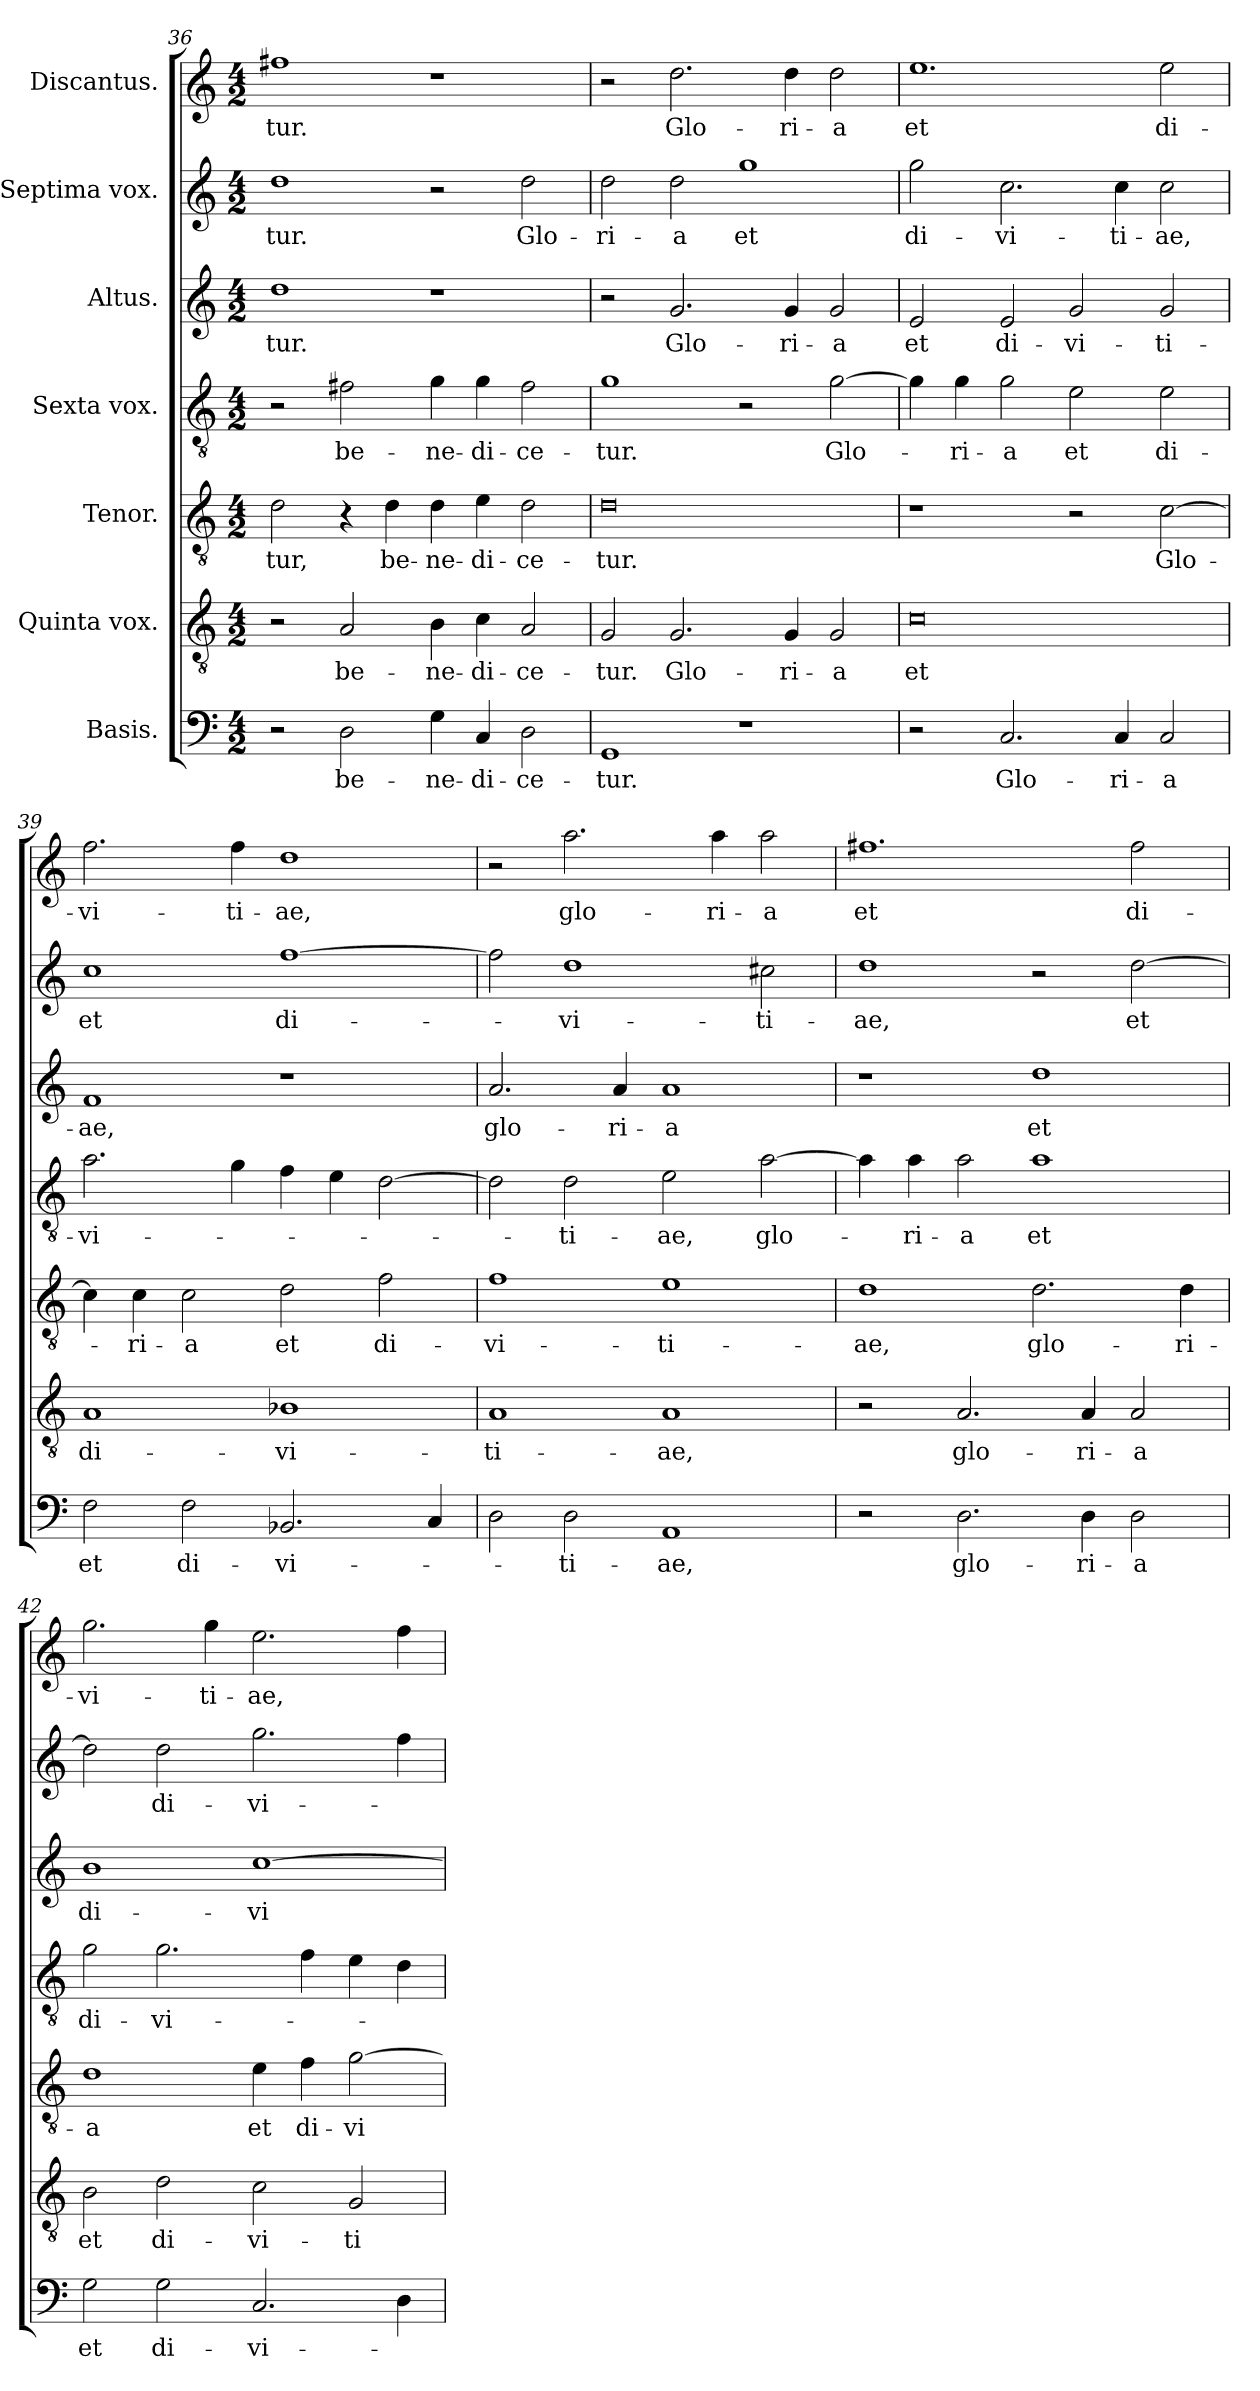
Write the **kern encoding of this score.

**kern	**text	**kern	**text	**kern	**text	**kern	**text	**kern	**text	**kern	**text	**kern	**text
*part7	*part7	*part6	*part6	*part5	*part5	*part4	*part4	*part3	*part3	*part2	*part2	*part1	*part1
*staff7	*staff7	*staff6	*staff6	*staff5	*staff5	*staff4	*staff4	*staff3	*staff3	*staff2	*staff2	*staff1	*staff1
*I"Basis.	*	*I"Quinta vox.	*	*I"Tenor.	*	*I"Sexta vox.	*	*I"Altus.	*	*I"Septima vox.	*	*I"Discantus.	*
!!LO:PB:g=z
*clefF4	*	*clefGv2	*	*clefGv2	*	*clefGv2	*	*clefG2	*	*clefG2	*	*clefG2	*
*k[]	*	*k[]	*	*k[]	*	*k[]	*	*k[]	*	*k[]	*	*k[]	*
*M4/2	*	*M4/2	*	*M4/2	*	*M4/2	*	*M4/2	*	*M4/2	*	*M4/2	*
=36	=36	=36	=36	=36	=36	=36	=36	=36	=36	=36	=36	=36	=36
!	!	!	!	!	!LO:LY:b	!	!	!	!LO:LY:b	!	!LO:LY:b	!	!LO:LY:b
2r	.	2r	.	2d\	-tur,	2r	.	1dd	-tur.	1dd	-tur.	1ff#X	-tur.
!	!LO:LY:b	!	!LO:LY:b	!	!	!	!LO:LY:b	!	!	!	!	!	!
2D\	be-	2A/	be-	4r	.	2f#X\	be-	.	.	.	.	.	.
!	!	!	!	!	!LO:LY:b	!	!	!	!	!	!	!	!
.	.	.	.	4d\	be-	.	.	.	.	.	.	.	.
!	!LO:LY:b	!	!LO:LY:b	!	!LO:LY:b	!	!LO:LY:b	!	!	!	!	!	!
4G\	-ne-	4B\	-ne-	4d\	-ne-	4g\	-ne-	1r	.	2r	.	1r	.
!	!LO:LY:b	!	!LO:LY:b	!	!LO:LY:b	!	!LO:LY:b	!	!	!	!	!	!
4C/	-di-	4c\	-di-	4e\	-di-	4g\	-di-	.	.	.	.	.	.
!	!LO:LY:b	!	!LO:LY:b	!	!LO:LY:b	!	!LO:LY:b	!	!	!	!LO:LY:b	!	!
2D\	-ce-	2A/	-ce-	2d\	-ce-	2f#\	-ce-	.	.	2dd\	Glo-	.	.
=37	=37	=37	=37	=37	=37	=37	=37	=37	=37	=37	=37	=37	=37
!	!LO:LY:b	!	!LO:LY:b	!	!LO:LY:b	!	!LO:LY:b	!	!	!	!LO:LY:b	!	!
1GG	-tur.	2G/	-tur.	0d	-tur.	1g	-tur.	2r	.	2dd\	-ri-	2r	.
!	!	!	!LO:LY:b	!	!	!	!	!	!LO:LY:b	!	!LO:LY:b	!	!LO:LY:b
.	.	2.G/	Glo-	.	.	.	.	2.g/	Glo-	2dd\	-a	2.dd\	Glo-
!	!	!	!	!	!	!	!	!	!	!	!LO:LY:b	!	!
1r	.	.	.	.	.	2r	.	.	.	1gg	et	.	.
!	!	!	!LO:LY:b	!	!	!	!	!	!LO:LY:b	!	!	!	!LO:LY:b
.	.	4G/	-ri-	.	.	.	.	4g/	-ri-	.	.	4dd\	-ri-
!	!	!	!LO:LY:b	!	!	!	!LO:LY:b	!	!LO:LY:b	!	!	!	!LO:LY:b
.	.	2G/	-a	.	.	[2g\	Glo-	2g/	-a	.	.	2dd\	-a
=38	=38	=38	=38	=38	=38	=38	=38	=38	=38	=38	=38	=38	=38
!	!	!	!LO:LY:b	!	!	!	!	!	!LO:LY:b	!	!LO:LY:b	!	!LO:LY:b
2r	.	0c	et	1r	.	4g\]	.	2e/	et	2gg\	di-	1.ee	et
!	!	!	!	!	!	!	!LO:LY:b	!	!	!	!	!	!
.	.	.	.	.	.	4g\	-ri-	.	.	.	.	.	.
!	!LO:LY:b	!	!	!	!	!	!LO:LY:b	!	!LO:LY:b	!	!LO:LY:b	!	!
2.C/	Glo-	.	.	.	.	2g\	-a	2e/	di-	2.cc\	-vi-	.	.
!	!	!	!	!	!	!	!LO:LY:b	!	!LO:LY:b	!	!	!	!
.	.	.	.	2r	.	2e\	et	2g/	-vi-	.	.	.	.
!	!LO:LY:b	!	!	!	!	!	!	!	!	!	!LO:LY:b	!	!
4C/	-ri-	.	.	.	.	.	.	.	.	4cc\	-ti-	.	.
!	!LO:LY:b	!	!	!	!LO:LY:b	!	!LO:LY:b	!	!LO:LY:b	!	!LO:LY:b	!	!LO:LY:b
2C/	-a	.	.	[2c\	Glo-	2e\	di-	2g/	-ti-	2cc\	-ae,	2ee\	di-
=39	=39	=39	=39	=39	=39	=39	=39	=39	=39	=39	=39	=39	=39
!	!LO:LY:b	!	!LO:LY:b	!	!	!	!LO:LY:b	!	!LO:LY:b	!	!LO:LY:b	!	!LO:LY:b
2F\	et	1A	di-	4c\]	.	2.a\	-vi-	1f	-ae,	1cc	et	2.ff\	-vi-
!	!	!	!	!	!LO:LY:b	!	!	!	!	!	!	!	!
.	.	.	.	4c\	-ri-	.	.	.	.	.	.	.	.
!	!LO:LY:b	!	!	!	!LO:LY:b	!	!	!	!	!	!	!	!
2F\	di-	.	.	2c\	-a	.	.	.	.	.	.	.	.
!	!	!	!	!	!	!	!	!	!	!	!	!	!LO:LY:b
.	.	.	.	.	.	4g\	.	.	.	.	.	4ff\	-ti-
!	!LO:LY:b	!	!LO:LY:b	!	!LO:LY:b	!	!	!	!	!	!LO:LY:b	!	!LO:LY:b
2.BB-X/	-vi-	1B-X	-vi-	2d\	et	4f\	.	1r	.	[1ff	di-	1dd	-ae,
.	.	.	.	.	.	4e\	.	.	.	.	.	.	.
!	!	!	!	!	!LO:LY:b	!	!	!	!	!	!	!	!
.	.	.	.	2f\	di-	[2d\	.	.	.	.	.	.	.
4C/	.	.	.	.	.	.	.	.	.	.	.	.	.
=40	=40	=40	=40	=40	=40	=40	=40	=40	=40	=40	=40	=40	=40
!	!	!	!LO:LY:b	!	!LO:LY:b	!	!	!	!LO:LY:b	!	!	!	!
2D\	.	1A	-ti-	1f	-vi-	2d\]	.	2.a/	glo-	2ff\]	.	2r	.
!	!LO:LY:b	!	!	!	!	!	!LO:LY:b	!	!	!	!LO:LY:b	!	!LO:LY:b
2D\	-ti-	.	.	.	.	2d\	-ti-	.	.	1dd	-vi-	2.aa\	glo-
!	!	!	!	!	!	!	!	!	!LO:LY:b	!	!	!	!
.	.	.	.	.	.	.	.	4a/	-ri-	.	.	.	.
!	!LO:LY:b	!	!LO:LY:b	!	!LO:LY:b	!	!LO:LY:b	!	!LO:LY:b	!	!	!	!
1AA	-ae,	1A	-ae,	1e	-ti-	2e\	-ae,	1a	-a	.	.	.	.
!	!	!	!	!	!	!	!	!	!	!	!	!	!LO:LY:b
.	.	.	.	.	.	.	.	.	.	.	.	4aa\	-ri-
!	!	!	!	!	!	!	!LO:LY:b	!	!	!	!LO:LY:b	!	!LO:LY:b
.	.	.	.	.	.	[2a\	glo-	.	.	2cc#X\	-ti-	2aa\	-a
=41	=41	=41	=41	=41	=41	=41	=41	=41	=41	=41	=41	=41	=41
!	!	!	!	!	!LO:LY:b	!	!	!	!	!	!LO:LY:b	!	!LO:LY:b
2r	.	2r	.	1d	-ae,	4a\]	.	1r	.	1dd	-ae,	1.ff#X	et
!	!	!	!	!	!	!	!LO:LY:b	!	!	!	!	!	!
.	.	.	.	.	.	4a\	-ri-	.	.	.	.	.	.
!	!LO:LY:b	!	!LO:LY:b	!	!	!	!LO:LY:b	!	!	!	!	!	!
2.D\	glo-	2.A/	glo-	.	.	2a\	-a	.	.	.	.	.	.
!	!	!	!	!	!LO:LY:b	!	!LO:LY:b	!	!LO:LY:b	!	!	!	!
.	.	.	.	2.d\	glo-	1a	et	1dd	et	2r	.	.	.
!	!LO:LY:b	!	!LO:LY:b	!	!	!	!	!	!	!	!	!	!
4D\	-ri-	4A/	-ri-	.	.	.	.	.	.	.	.	.	.
!	!LO:LY:b	!	!LO:LY:b	!	!	!	!	!	!	!	!LO:LY:b	!	!LO:LY:b
2D\	-a	2A/	-a	.	.	.	.	.	.	[2dd\	et	2ff#\	di-
!	!	!	!	!	!LO:LY:b	!	!	!	!	!	!	!	!
.	.	.	.	4d\	-ri-	.	.	.	.	.	.	.	.
!!LO:LB:g=z
=42	=42	=42	=42	=42	=42	=42	=42	=42	=42	=42	=42	=42	=42
!	!LO:LY:b	!	!LO:LY:b	!	!LO:LY:b	!	!LO:LY:b	!	!LO:LY:b	!	!	!	!LO:LY:b
2G\	et	2B\	et	1d	-a	2g\	di-	1b	di-	2dd\]	.	2.gg\	-vi-
!	!LO:LY:b	!	!LO:LY:b	!	!	!	!LO:LY:b	!	!	!	!LO:LY:b	!	!
2G\	di-	2d\	di-	.	.	2.g\	-vi-	.	.	2dd\	di-	.	.
!	!	!	!	!	!	!	!	!	!	!	!	!	!LO:LY:b
.	.	.	.	.	.	.	.	.	.	.	.	4gg\	-ti-
!	!LO:LY:b	!	!LO:LY:b	!	!LO:LY:b	!	!	!	!LO:LY:b	!	!LO:LY:b	!	!LO:LY:b
2.C/	-vi-	2c\	-vi-	4e\	et	.	.	[1cc	-vi-	2.gg\	-vi-	2.ee\	-ae,
!	!	!	!	!	!LO:LY:b	!	!	!	!	!	!	!	!
.	.	.	.	4f\	di-	4f\	.	.	.	.	.	.	.
!	!	!	!LO:LY:b	!	!LO:LY:b	!	!	!	!	!	!	!	!
.	.	2G/	-ti-	[2g\	-vi-	4e\	.	.	.	.	.	.	.
4D\	.	.	.	.	.	4d\	.	.	.	4ff\	.	4ff\	.
=	=	=	=	=	=	=	=	=	=	=	=	=	=
*-	*-	*-	*-	*-	*-	*-	*-	*-	*-	*-	*-	*-	*-
